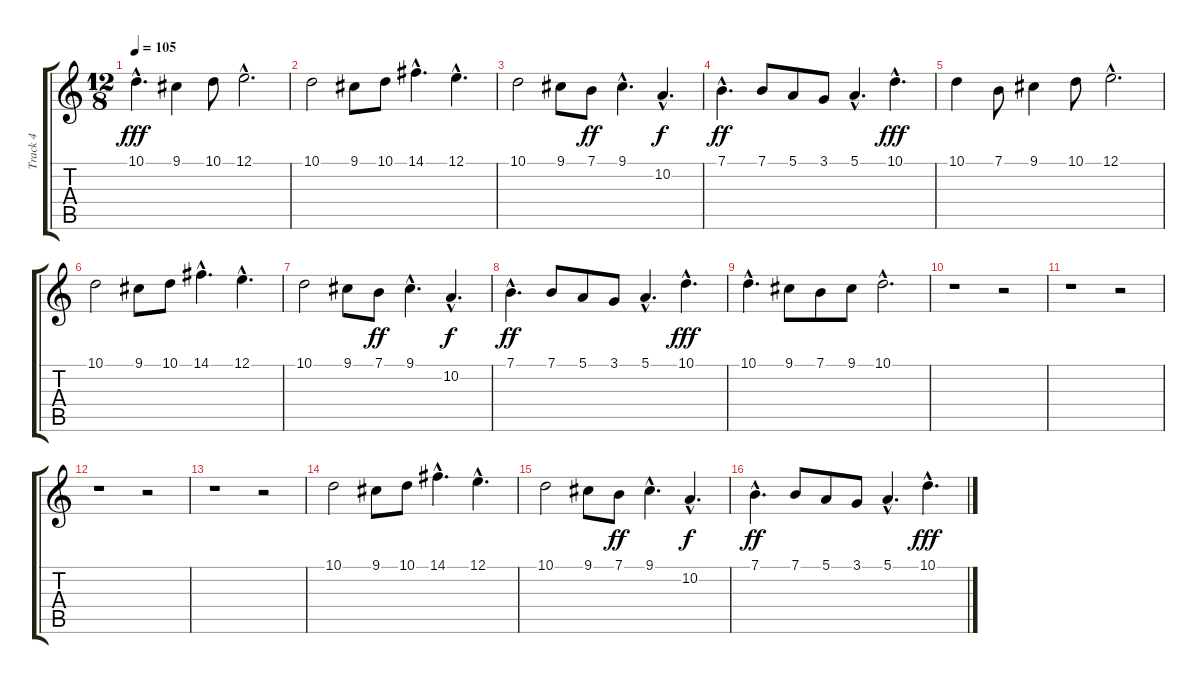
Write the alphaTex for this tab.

\track ("Track 4" "Track 4") {instrument vibraphone}
\staff {score tabs}
\tuning (E4 B3 G3 D3 A2 E2) {hide}
\ts (12 8)
\tempo 105
\clef g2
\ks c
10.1{hac}.4{d dy fff} 9.1.4 10.1.8 12.1{hac}.2{d} |
10.1.2 9.1.8 10.1.8 14.1{hac}.4{d} 12.1{hac}.4{d} |
10.1.2 9.1.8 7.1.8{dy ff} 9.1{hac}.4{d} 10.2{hac}.4{d dy f} |
7.1{hac}.4{d dy ff} 7.1.8 5.1.8 3.1.8 5.1{hac}.4{d} 10.1{hac}.4{d dy fff} |
10.1.4 7.1.8 9.1.4 10.1.8 12.1{hac}.2{d} |
10.1.2 9.1.8 10.1.8 14.1{hac}.4{d} 12.1{hac}.4{d} |
10.1.2 9.1.8 7.1.8{dy ff} 9.1{hac}.4{d} 10.2{hac}.4{d dy f} |
7.1{hac}.4{d dy ff} 7.1.8 5.1.8 3.1.8 5.1{hac}.4{d} 10.1{hac}.4{d dy fff} |
10.1{hac}.4{d} 9.1.8 7.1.8 9.1.8 10.1{hac}.2{d} |
r.1 r.2 |
r.1 r.2 |
r.1 r.2 |
r.1 r.2 |
10.1.2 9.1.8 10.1.8 14.1{hac}.4{d} 12.1{hac}.4{d} |
10.1.2 9.1.8 7.1.8{dy ff} 9.1{hac}.4{d} 10.2{hac}.4{d dy f} |
7.1{hac}.4{d dy ff} 7.1.8 5.1.8 3.1.8 5.1{hac}.4{d} 10.1{hac}.4{d dy fff}
